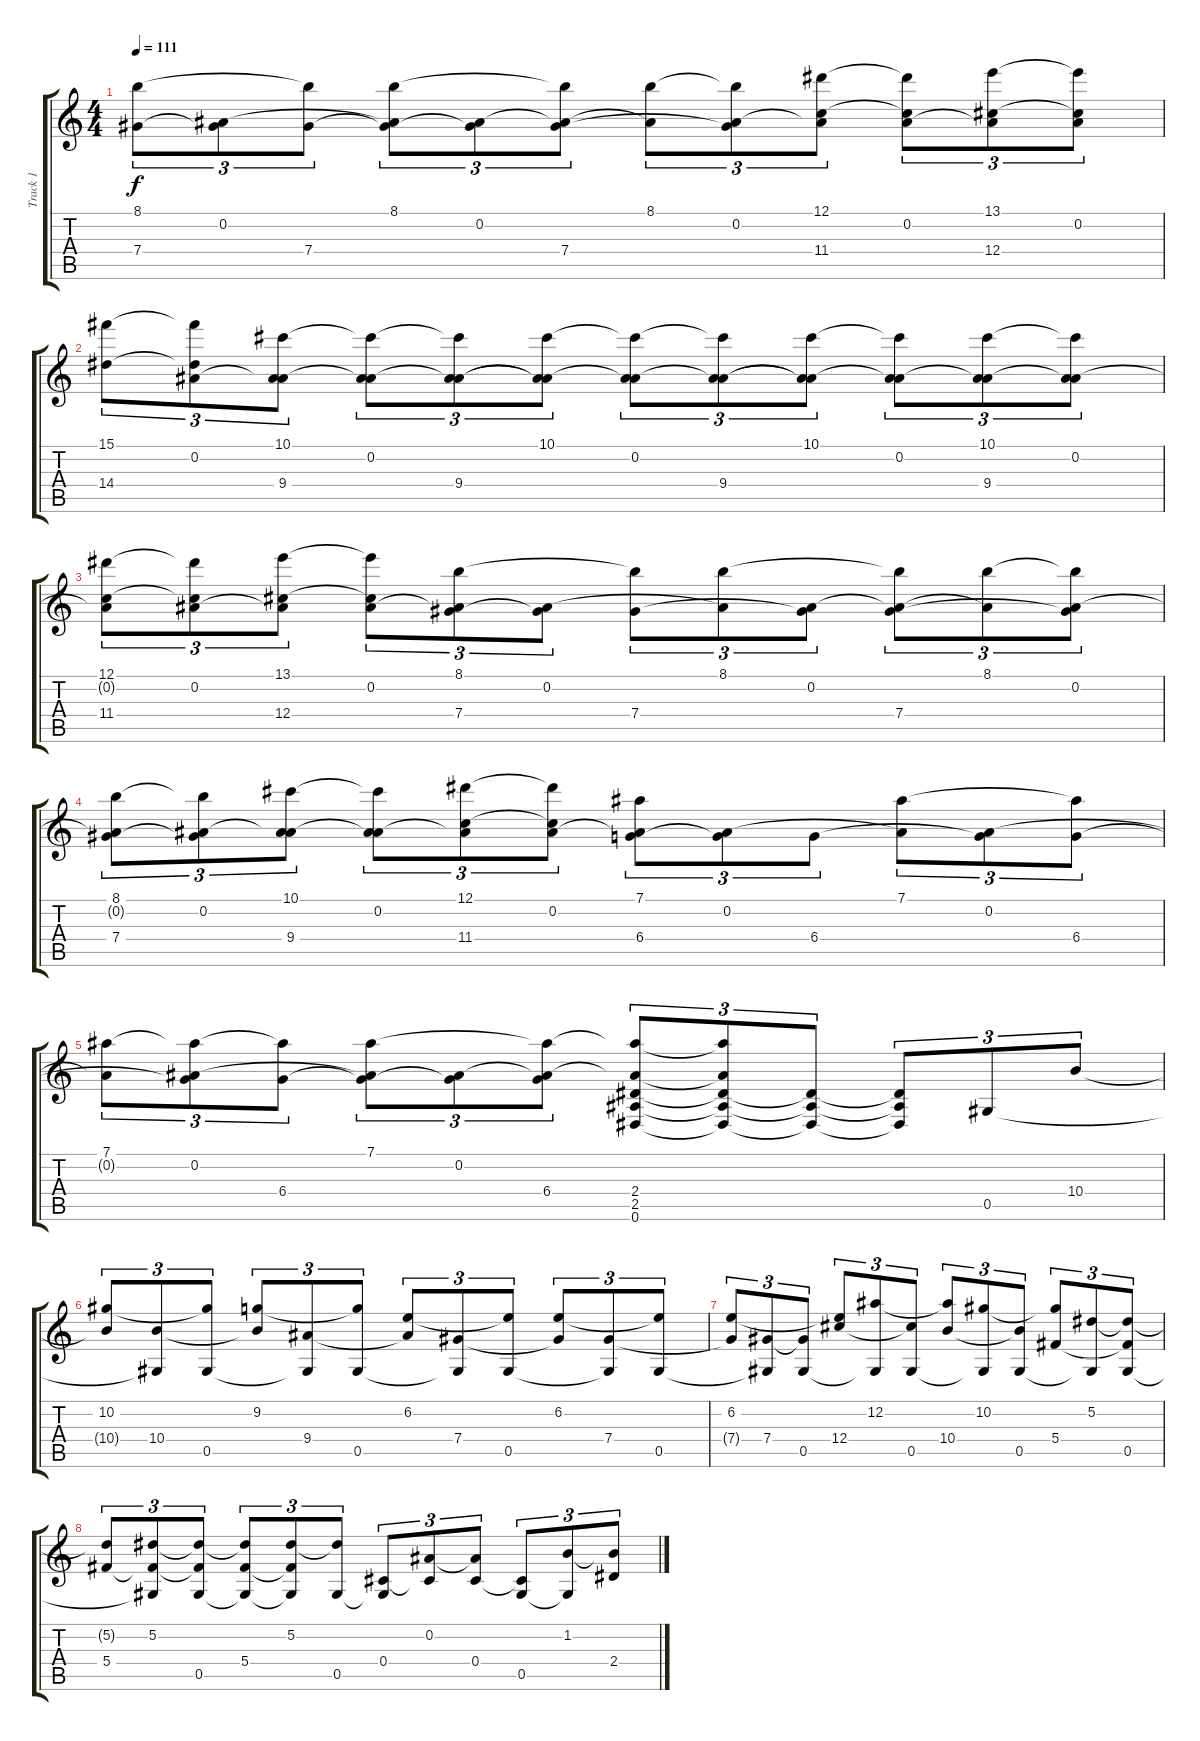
\track ("Track 1" "Track 1") {solo instrument acousticguitarnylon}
\staff {score tabs}
\tuning (Eb4 Bb3 Gb3 Db3 Ab2 Eb2) {hide}
\ts (4 4)
\tempo 111
\clef g2
\ks c
(8.1 7.4).8{tu (3 2) dy f} (0.2 7.4{t}).8{tu (3 2)} (8.1{t} 7.4).8{tu (3 2)} (8.1 0.2{t} 7.4{t}).8{tu (3 2)} (0.2 7.4{t}).8{tu (3 2)} (8.1{t} 0.2{t} 7.4).8{tu (3 2)} (8.1 0.2{t}).8{tu (3 2)} (8.1{t} 0.2 7.4{t}).8{tu (3 2)} (12.1 0.2{t} 11.4).8{tu (3 2)} (12.1{t} 0.2 11.4{t}).8{tu (3 2)} (13.1 0.2{t} 12.4).8{tu (3 2)} (13.1{t} 0.2 12.4{t}).8{tu (3 2)} |
(15.1 14.4).8{tu (3 2)} (15.1{t} 0.2 14.4{t}).8{tu (3 2)} (10.1 0.2{t} 9.4).8{tu (3 2)} (10.1{t} 0.2 9.4{t}).8{tu (3 2)} (10.1{t} 0.2{t} 9.4).8{tu (3 2)} (10.1 0.2{t} 9.4{t}).8{tu (3 2)} (10.1{t} 0.2 9.4{t}).8{tu (3 2)} (10.1{t} 0.2{t} 9.4).8{tu (3 2)} (10.1 0.2{t} 9.4{t}).8{tu (3 2)} (10.1{t} 0.2 9.4{t}).8{tu (3 2)} (10.1 0.2{t} 9.4).8{tu (3 2)} (10.1{t} 0.2 9.4{t}).8{tu (3 2)} |
(12.1 0.2{t} 11.4).8{tu (3 2)} (12.1{t} 0.2 11.4{t}).8{tu (3 2)} (13.1 0.2{t} 12.4).8{tu (3 2)} (13.1{t} 0.2 12.4{t}).8{tu (3 2)} (8.1 0.2{t} 7.4).8{tu (3 2)} (0.2 7.4{t}).8{tu (3 2)} (8.1{t} 7.4).8{tu (3 2)} (8.1 0.2{t}).8{tu (3 2)} (0.2 7.4{t}).8{tu (3 2)} (8.1{t} 0.2{t} 7.4).8{tu (3 2)} (8.1 0.2{t}).8{tu (3 2)} (8.1{t} 0.2 7.4{t}).8{tu (3 2)} |
(8.1 0.2{t} 7.4).8{tu (3 2)} (8.1{t} 0.2 7.4{t}).8{tu (3 2)} (10.1 0.2{t} 9.4).8{tu (3 2)} (10.1{t} 0.2 9.4{t}).8{tu (3 2)} (12.1 0.2{t} 11.4).8{tu (3 2)} (12.1{t} 0.2 11.4{t}).8{tu (3 2)} (7.1 0.2{t} 6.4).8{tu (3 2)} (0.2 6.4{t}).8{tu (3 2)} 6.4.8{tu (3 2)} (7.1 0.2{t}).8{tu (3 2)} (0.2 6.4{t}).8{tu (3 2)} (7.1{t} 6.4).8{tu (3 2)} |
(7.1 0.2{t}).8{tu (3 2)} (7.1{t} 0.2 6.4{t}).8{tu (3 2)} (7.1{t} 6.4).8{tu (3 2)} (7.1 0.2{t} 6.4{t}).8{tu (3 2)} (0.2 6.4{t}).8{tu (3 2)} (7.1{t} 0.2{t} 6.4).8{tu (3 2)} (7.1{t} 0.2{t} 2.4 2.5 0.6).8{tu (3 2)} (7.1{t} 0.2{t} 2.4{t} 2.5{t} 0.6{t}).8{tu (3 2)} (2.4{t} 2.5{t} 0.6{t}).8{tu (3 2)} (2.4{t} 2.5{t} 0.6{t}).8{tu (3 2)} 0.5.8{tu (3 2)} 10.4.8{tu (3 2)} |
(10.2 10.4{t}).8{tu (3 2)} (10.4 0.5{t}).8{tu (3 2)} (10.2{t} 0.5).8{tu (3 2)} (9.2 10.4{t}).8{tu (3 2)} (9.4 0.5{t}).8{tu (3 2)} (9.2{t} 0.5).8{tu (3 2)} (6.2 9.4{t}).8{tu (3 2)} (7.4 0.5{t}).8{tu (3 2)} (6.2{t} 0.5).8{tu (3 2)} (6.2 7.4{t}).8{tu (3 2)} (7.4 0.5{t}).8{tu (3 2)} (6.2{t} 0.5).8{tu (3 2)} |
(6.2 7.4{t}).8{tu (3 2)} (7.4 0.5{t}).8{tu (3 2)} (7.4{t} 0.5).8{tu (3 2)} (6.2{t} 12.4).8{tu (3 2)} (12.2 0.5{t}).8{tu (3 2)} (12.4{t} 0.5).8{tu (3 2)} (12.2{t} 10.4).8{tu (3 2)} (10.2 0.5{t}).8{tu (3 2)} (10.4{t} 0.5).8{tu (3 2)} (10.2{t} 5.4).8{tu (3 2)} (5.2 0.5{t}).8{tu (3 2)} (5.2{t} 5.4{t} 0.5).8{tu (3 2)} |
(5.2{t} 5.4).8{tu (3 2)} (5.2 5.4{t} 0.5{t}).8{tu (3 2)} (5.2{t} 5.4{t} 0.5).8{tu (3 2)} (5.2{t} 5.4 0.5{t}).8{tu (3 2)} (5.2 5.4{t} 0.5{t}).8{tu (3 2)} (5.2{t} 0.5).8{tu (3 2)} (0.4 0.5{t}).8{tu (3 2)} (0.2 0.4{t}).8{tu (3 2)} (0.2{t} 0.4).8{tu (3 2)} (0.4{t} 0.5).8{tu (3 2)} (1.2 0.5{t}).8{tu (3 2)} (1.2{t} 2.4).8{tu (3 2)}
